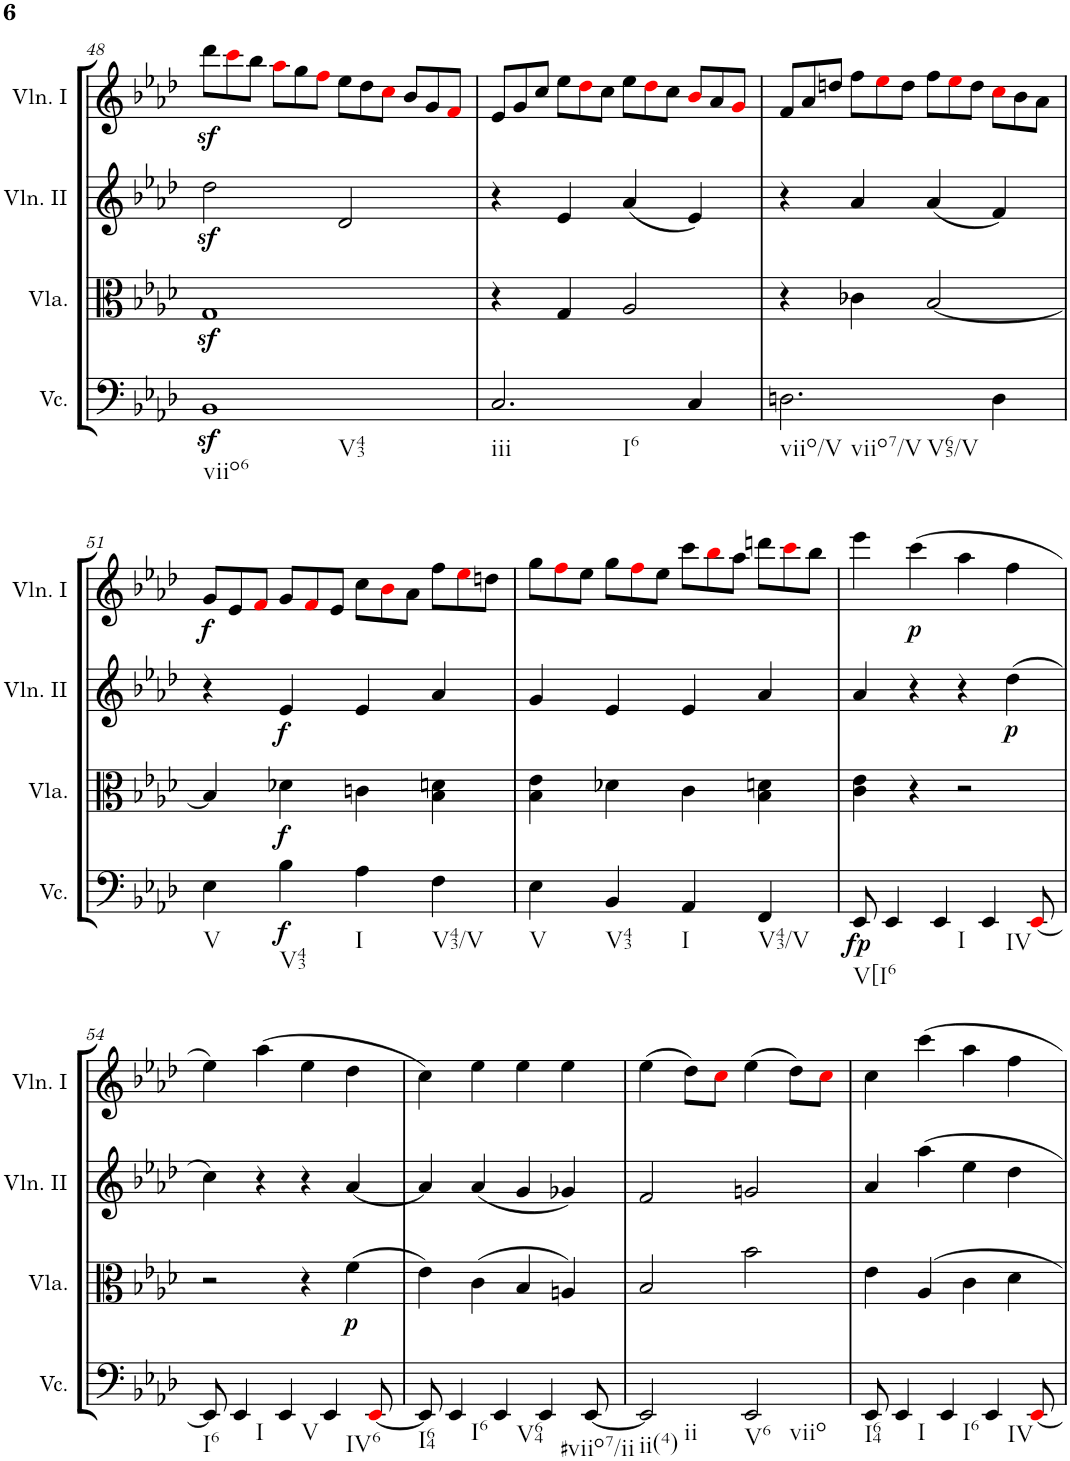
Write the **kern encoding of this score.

**kern	**dynam	**kern	**dynam	**kern	**dynam	**kern	**dynam
*part4	*part4	*part3	*part3	*part2	*part2	*part1	*part1
*staff4	*staff4	*staff3	*staff3	*staff2	*staff2	*staff1	*staff1
*I"Violoncello	*	*I"Viola	*	*I"Violino II	*	*I"Violino I	*
*I'Vc.	*	*I'Vla.	*	*I'Vln. II	*	*I'Vln. I	*
!!LO:PB:g=z
*clefF4	*	*clefC3	*	*clefG2	*	*clefG2	*
*k[b-e-a-d-]	*	*k[b-e-a-d-]	*	*k[b-e-a-d-]	*	*k[b-e-a-d-]	*
*M2/2	*	*M2/2	*	*M2/2	*	*M2/2	*
*met(c|)	*	*met(c|)	*	*met(c|)	*	*met(c|)	*
*	*	*	*	*	*	*Xtuplet	*
=48	=48	=48	=48	=48	=48	=48	=48
!LO:TX:b:t=viio6	!	!	!	!	!	!	!
!LO:TX:b:t=V43	!	!	!	!	!	!	!
1BB-z<	.	1Gz<	.	2dd-z<\	.	12ddd-z<\L	.
.	.	.	.	.	.	12ccci\	.
.	.	.	.	.	.	12bb-\J	.
.	.	.	.	.	.	12aa-i\L	.
.	.	.	.	.	.	12gg\	.
.	.	.	.	.	.	12ffi\J	.
.	.	.	.	2d-/	.	12ee-\L	.
.	.	.	.	.	.	12dd-\	.
.	.	.	.	.	.	12cci\J	.
.	.	.	.	.	.	12b-/L	.
.	.	.	.	.	.	12g/	.
.	.	.	.	.	.	12fi/J	.
=49	=49	=49	=49	=49	=49	=49	=49
!LO:TX:b:t=iii	!	!	!	!	!	!	!
!LO:TX:b:t=I6	!	!	!	!	!	!	!
2.C/	.	4r	.	4r	.	12e-/L	.
.	.	.	.	.	.	12g/	.
.	.	.	.	.	.	12cc/J	.
.	.	4G/	.	4e-/	.	12ee-\L	.
.	.	.	.	.	.	12dd-i\	.
.	.	.	.	.	.	12cc\J	.
.	.	2A-/	.	(4a-/	.	12ee-\L	.
.	.	.	.	.	.	12dd-i\	.
.	.	.	.	.	.	12cc\J	.
4C/	.	.	.	4e-/)	.	12b-i/L	.
.	.	.	.	.	.	12a-/	.
.	.	.	.	.	.	12gi/J	.
=50	=50	=50	=50	=50	=50	=50	=50
!LO:TX:b:t=viio/V	!	!	!	!	!	!	!
!LO:TX:b:t=viio7/V	!	!	!	!	!	!	!
!LO:TX:b:t=V65/V	!	!	!	!	!	!	!
2.Dn\	.	4r	.	4r	.	12f/L	.
.	.	.	.	.	.	12a-/	.
.	.	.	.	.	.	12ddn/J	.
.	.	4c-X\	.	4a-/	.	12ff\L	.
.	.	.	.	.	.	12ee-i\	.
.	.	.	.	.	.	12dd\J	.
.	.	[2B-/	.	(4a-/	.	12ff\L	.
.	.	.	.	.	.	12ee-i\	.
.	.	.	.	.	.	12dd\J	.
4D\	.	.	.	4f/)	.	12cci\L	.
.	.	.	.	.	.	12b-\	.
.	.	.	.	.	.	12a-\J	.
!!LO:LB:g=z
=51	=51	=51	=51	=51	=51	=51	=51
!LO:TX:b:t=V	!	!	!	!	!	!	!
!	!	!	!	!	!	!	!LO:DY:b
4E-\	.	4B-/]	.	4r	.	12g/L	f
.	.	.	.	.	.	12e-/	.
.	.	.	.	.	.	12fi/J	.
!LO:TX:b:t=V43	!	!	!	!	!	!	!
!	!LO:DY:b	!	!LO:DY:b	!	!LO:DY:b	!	!
4B-\	f	4d-X\	f	4e-/	f	12g/L	.
.	.	.	.	.	.	12fi/	.
.	.	.	.	.	.	12e-/J	.
!LO:TX:b:t=I	!	!	!	!	!	!	!
4A-\	.	4cn\	.	4e-/	.	12cc\L	.
.	.	.	.	.	.	12b-i\	.
.	.	.	.	.	.	12a-\J	.
!LO:TX:b:t=V43/V	!	!	!	!	!	!	!
4F\	.	4B-\ 4dn\	.	4a-/	.	12ff\L	.
.	.	.	.	.	.	12ee-i\	.
.	.	.	.	.	.	12ddn\J	.
=52	=52	=52	=52	=52	=52	=52	=52
!LO:TX:b:t=V	!	!	!	!	!	!	!
4E-\	.	4B-\ 4e-\	.	4g/	.	12gg\L	.
.	.	.	.	.	.	12ffi\	.
.	.	.	.	.	.	12ee-\J	.
!LO:TX:b:t=V43	!	!	!	!	!	!	!
4BB-/	.	4d-X\	.	4e-/	.	12gg\L	.
.	.	.	.	.	.	12ffi\	.
.	.	.	.	.	.	12ee-\J	.
!LO:TX:b:t=I	!	!	!	!	!	!	!
4AA-/	.	4c\	.	4e-/	.	12ccc\L	.
.	.	.	.	.	.	12bb-i\	.
.	.	.	.	.	.	12aa-\J	.
!LO:TX:b:t=V43/V	!	!	!	!	!	!	!
4FF/	.	4B-\ 4dn\	.	4a-/	.	12dddn\L	.
.	.	.	.	.	.	12ccci\	.
.	.	.	.	.	.	12bb-\J	.
=53	=53	=53	=53	=53	=53	=53	=53
!LO:TX:b:t=V[I6	!	!	!	!	!	!	!
!	!LO:DY:b	!	!	!	!	!	!
8EE-/	fp	4c\ 4e-\	.	4a-/	.	4eee-\	.
4EE-/	.	.	.	.	.	.	.
!	!	!	!	!	!	!	!LO:DY:b
.	.	4r	.	4r	.	(4ccc\	p
!LO:TX:b:t=I	!	!	!	!	!	!	!
4EE-/	.	.	.	.	.	.	.
.	.	2r	.	4r	.	4aa-\	.
!LO:TX:b:t=IV	!	!	!	!	!	!	!
4EE-/	.	.	.	.	.	.	.
!	!	!	!	!	!LO:DY:b	!	!
.	.	.	.	(4dd-\	p	4ff\	.
[8EE-i/	.	.	.	.	.	.	.
!!LO:LB:g=z
=54	=54	=54	=54	=54	=54	=54	=54
!LO:TX:b:t=I6	!	!	!	!	!	!	!
8EE-/]	.	2r	.	4cc\)	.	4ee-\)	.
!LO:TX:b:t=I	!	!	!	!	!	!	!
4EE-/	.	.	.	.	.	.	.
.	.	.	.	4r	.	(4aa-\	.
!LO:TX:b:t=V	!	!	!	!	!	!	!
4EE-/	.	.	.	.	.	.	.
.	.	4r	.	4r	.	4ee-\	.
!LO:TX:b:t=IV6	!	!	!	!	!	!	!
4EE-/	.	.	.	.	.	.	.
!	!	!	!LO:DY:b	!	!	!	!
.	.	(4f\	p	[4a-/	.	4dd-\	.
[8EE-i/	.	.	.	.	.	.	.
=55	=55	=55	=55	=55	=55	=55	=55
!LO:TX:b:t=I64	!	!	!	!	!	!	!
8EE-/]	.	4e-\)	.	4a-/]	.	4cc\)	.
!LO:TX:b:t=I6	!	!	!	!	!	!	!
4EE-/	.	.	.	.	.	.	.
.	.	(4c\	.	(4a-/	.	4ee-\	.
!LO:TX:b:t=V64	!	!	!	!	!	!	!
4EE-/	.	.	.	.	.	.	.
.	.	4B-/	.	4g/	.	4ee-\	.
!LO:TX:b:t=#viio7/ii	!	!	!	!	!	!	!
4EE-/	.	.	.	.	.	.	.
.	.	4An/)	.	4g-X/)	.	4ee-\	.
[8EE-/	.	.	.	.	.	.	.
=56	=56	=56	=56	=56	=56	=56	=56
!LO:TX:b:t=ii(4)	!	!	!	!	!	!	!
!LO:TX:b:t=ii	!	!	!	!	!	!	!
2EE-/]	.	2B-/	.	2f/	.	(4ee-\	.
.	.	.	.	.	.	8dd-\L)	.
.	.	.	.	.	.	8cci\J	.
!LO:TX:b:t=V6	!	!	!	!	!	!	!
!LO:TX:b:t=viio	!	!	!	!	!	!	!
2EE-/	.	2b-\	.	2gn/	.	(4ee-\	.
.	.	.	.	.	.	8dd-\L)	.
.	.	.	.	.	.	8cci\J	.
=57	=57	=57	=57	=57	=57	=57	=57
!LO:TX:b:t=I64	!	!	!	!	!	!	!
8EE-/	.	4e-\	.	4a-/	.	4cc\	.
!LO:TX:b:t=I	!	!	!	!	!	!	!
4EE-/	.	.	.	.	.	.	.
.	.	4A-/	.	4aa-\	.	4ccc\	.
!LO:TX:b:t=I6	!	!	!	!	!	!	!
4EE-/	.	.	.	.	.	.	.
.	.	4c\	.	4ee-\	.	4aa-\	.
!LO:TX:b:t=IV	!	!	!	!	!	!	!
4EE-/	.	.	.	.	.	.	.
.	.	4d-\	.	4dd-\	.	4ff\	.
[8EE-i/	.	.	.	.	.	.	.
=	=	=	=	=	=	=	=
*-	*-	*-	*-	*-	*-	*-	*-
